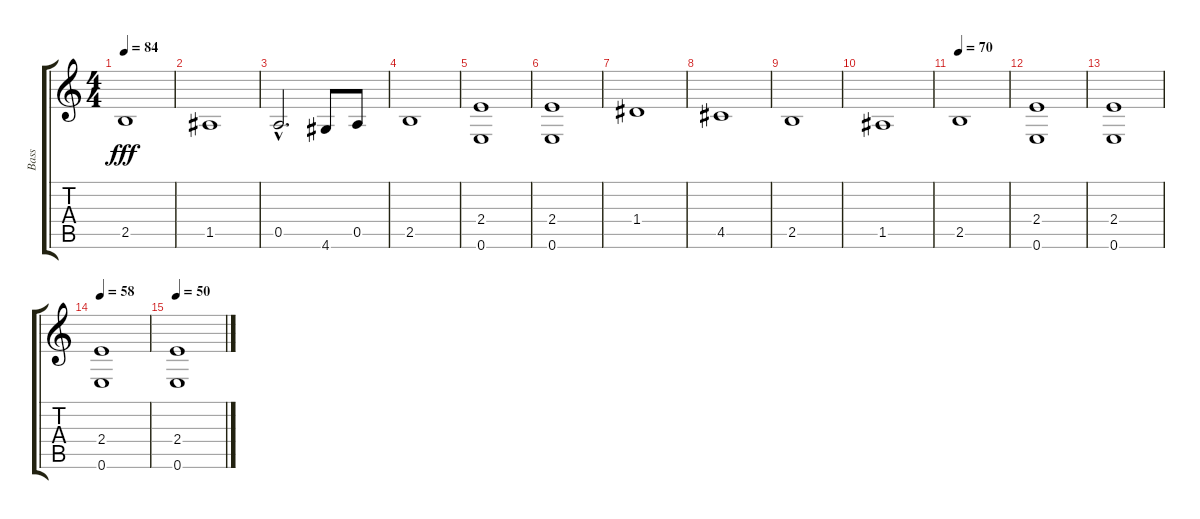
\track ("Bass" "Bass") {instrument electricbassfinger}
\staff {score tabs}
\tuning (E4 B3 G3 D3 A2 E2) {hide}
\ts (4 4)
\tempo 84
\clef g2
\ks c
2.5.1{dy fff} |
1.5.1 |
0.5{hac}.2{d} 4.6.8 0.5.8 |
2.5.1 |
(2.4 0.6).1 |
(2.4 0.6).1 |
1.4.1 |
4.5.1 |
2.5.1 |
1.5.1 |
\tempo 70
2.5.1 |
(2.4 0.6).1 |
(2.4 0.6).1 |
\tempo 58
(2.4 0.6).1 |
\tempo 50
(2.4 0.6).1
